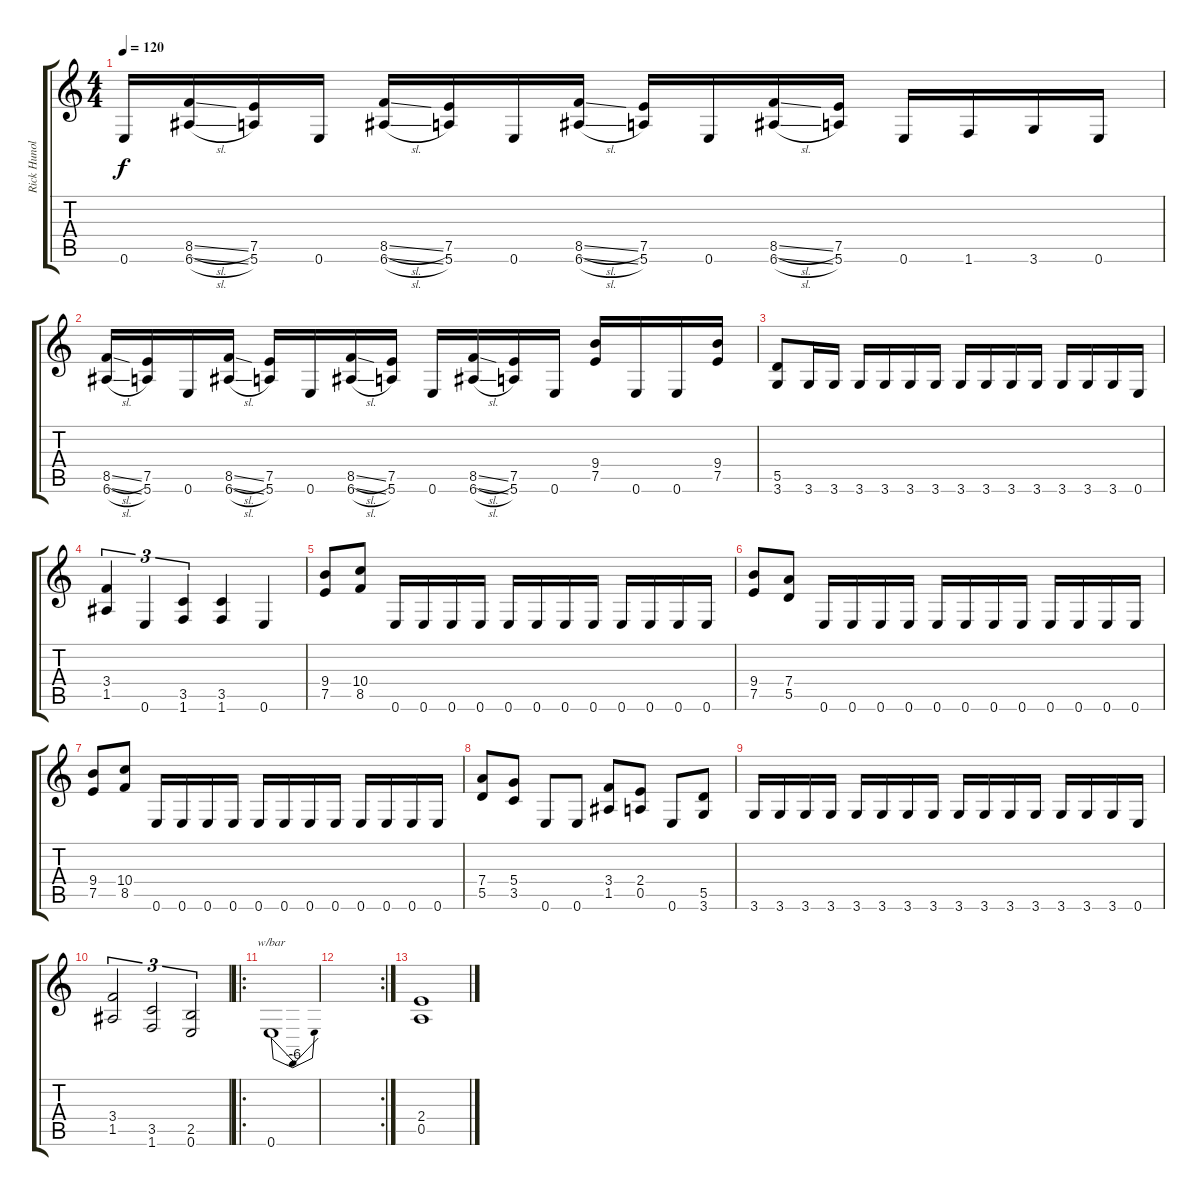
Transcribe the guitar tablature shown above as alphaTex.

\track ("Rick Hunolt" "Rick Hunol") {instrument distortionguitar}
\staff {score tabs}
\tuning (E4 B3 G3 D3 A2 E2) {hide}
\ts (4 4)
\tempo 120
\clef g2
\ks c
0.6.16{dy f} (8.5{sl} 6.6{sl}).16 (7.5 5.6).16 0.6.16 (8.5{sl} 6.6{sl}).16 (7.5 5.6).16 0.6.16 (8.5{sl} 6.6{sl}).16 (7.5 5.6).16 0.6.16 (8.5{sl} 6.6{sl}).16 (7.5 5.6).16 0.6.16 1.6.16 3.6.16 0.6.16 |
(8.5{sl} 6.6{sl}).16 (7.5 5.6).16 0.6.16 (8.5{sl} 6.6{sl}).16 (7.5 5.6).16 0.6.16 (8.5{sl} 6.6{sl}).16 (7.5 5.6).16 0.6.16 (8.5{sl} 6.6{sl}).16 (7.5 5.6).16 0.6.16 (9.4 7.5).16 0.6.16 0.6.16 (9.4 7.5).16 |
(5.5 3.6).8 3.6.16 3.6.16 3.6.16 3.6.16 3.6.16 3.6.16 3.6.16 3.6.16 3.6.16 3.6.16 3.6.16 3.6.16 3.6.16 0.6.16 |
(3.4 1.5).4{tu (3 2)} 0.6.4{tu (3 2)} (3.5 1.6).4{tu (3 2)} (3.5 1.6).4 0.6.4 |
(9.4 7.5).8 (10.4 8.5).8 0.6.16 0.6.16 0.6.16 0.6.16 0.6.16 0.6.16 0.6.16 0.6.16 0.6.16 0.6.16 0.6.16 0.6.16 |
(9.4 7.5).8 (7.4 5.5).8 0.6.16 0.6.16 0.6.16 0.6.16 0.6.16 0.6.16 0.6.16 0.6.16 0.6.16 0.6.16 0.6.16 0.6.16 |
(9.4 7.5).8 (10.4 8.5).8 0.6.16 0.6.16 0.6.16 0.6.16 0.6.16 0.6.16 0.6.16 0.6.16 0.6.16 0.6.16 0.6.16 0.6.16 |
(7.4 5.5).8 (5.4 3.5).8 0.6.8 0.6.8 (3.4 1.5).8 (2.4 0.5).8 0.6.8 (5.5 3.6).8 |
3.6.16 3.6.16 3.6.16 3.6.16 3.6.16 3.6.16 3.6.16 3.6.16 3.6.16 3.6.16 3.6.16 3.6.16 3.6.16 3.6.16 3.6.16 0.6.16 |
(3.4 1.5).2{tu (3 2)} (3.5 1.6).2{tu (3 2)} (2.5 0.6).2{tu (3 2)} |
\ro
0.6.1{tbe (dip default 0 0 30 -24 60 0)} |
\rc 2
|
(2.4 0.5).1
